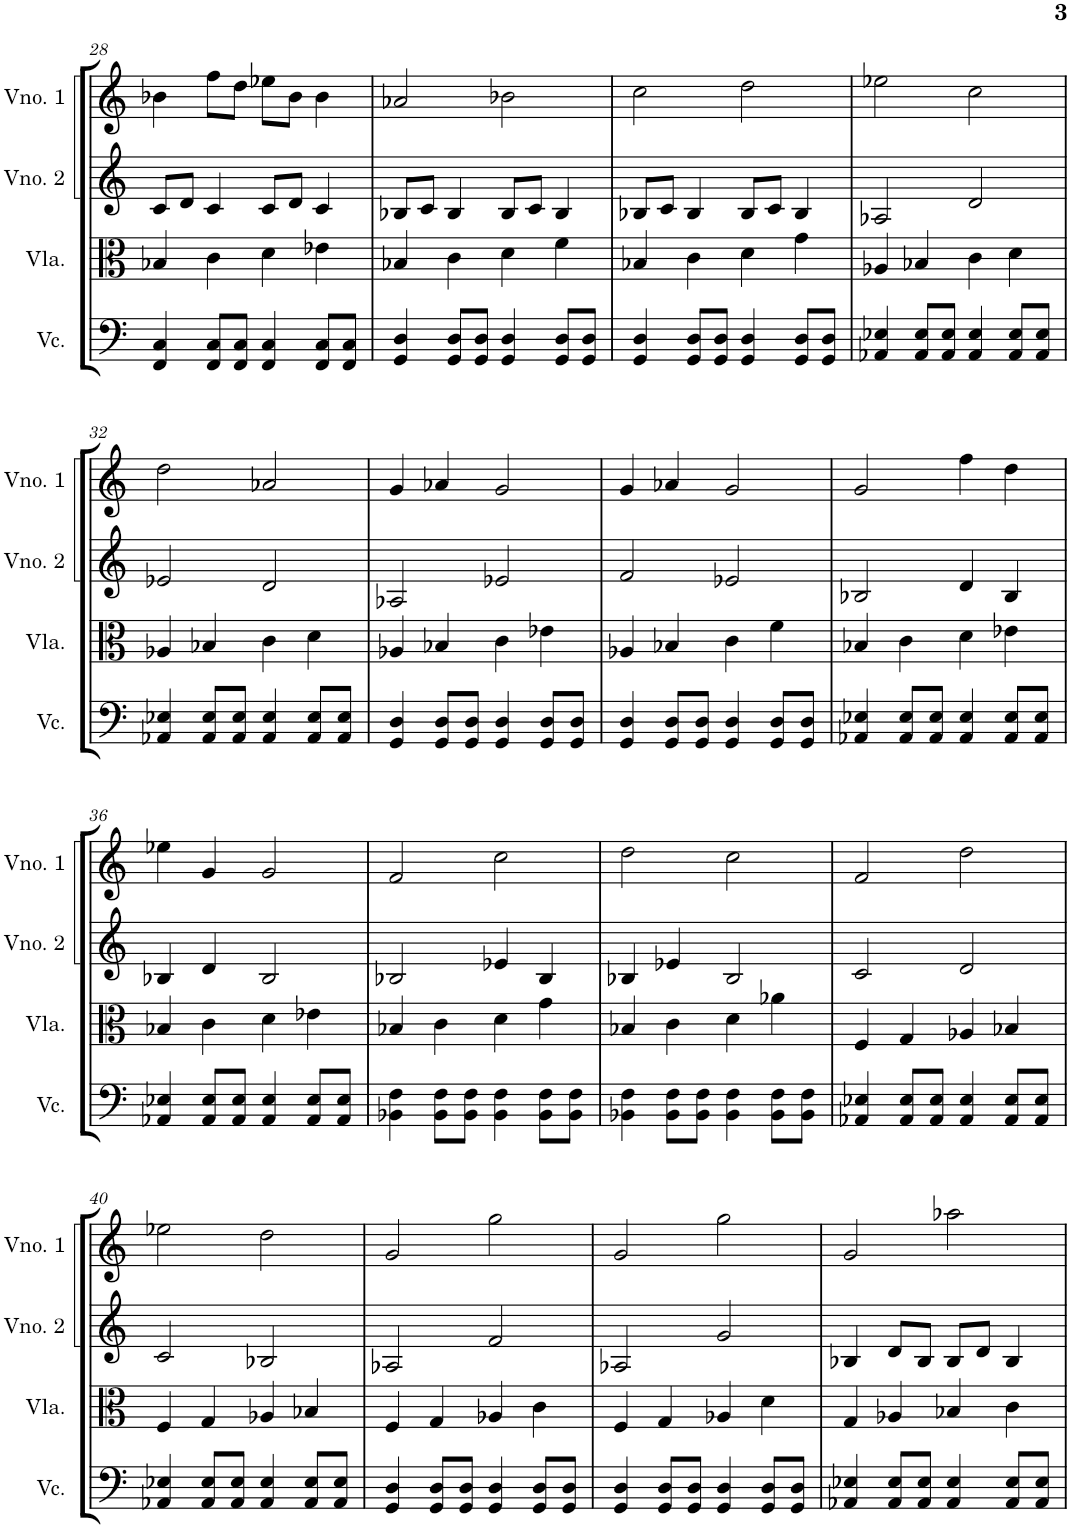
**kern	**kern	**kern	**kern
*part4	*part3	*part2	*part1
*staff4	*staff3	*staff2	*staff1
*I"Violoncelo	*I"Viola	*I"Violino 2	*I"Violino 1
*I'Vc.	*I'Vla.	*I'Vno. 2	*I'Vno. 1
!!LO:PB:g=z
*clefF4	*clefC3	*clefG2	*clefG2
*k[]	*k[]	*k[]	*k[]
*M4/4	*M4/4	*M4/4	*M4/4
=28	=28	=28	=28
4FF/ 4C/	4B-X/	8c/L	4b-X\
.	.	8d/J	.
8FF/ 8C/L	4c\	4c/	8ff\L
8FF/ 8C/J	.	.	8dd\J
4FF/ 4C/	4d\	8c/L	8ee-X\L
.	.	8d/J	8b-\J
8FF/ 8C/L	4e-X\	4c/	4b-\
8FF/ 8C/J	.	.	.
=29	=29	=29	=29
4GG/ 4D/	4B-X/	8B-X/L	2a-X/
.	.	8c/J	.
8GG/ 8D/L	4c\	4B-/	.
8GG/ 8D/J	.	.	.
4GG/ 4D/	4d\	8B-/L	2b-X\
.	.	8c/J	.
8GG/ 8D/L	4f\	4B-/	.
8GG/ 8D/J	.	.	.
=30	=30	=30	=30
4GG/ 4D/	4B-X/	8B-X/L	2cc\
.	.	8c/J	.
8GG/ 8D/L	4c\	4B-/	.
8GG/ 8D/J	.	.	.
4GG/ 4D/	4d\	8B-/L	2dd\
.	.	8c/J	.
8GG/ 8D/L	4g\	4B-/	.
8GG/ 8D/J	.	.	.
=31	=31	=31	=31
4AA-X/ 4E-X/	4A-X/	2A-X/	2ee-X\
8AA-/ 8E-/L	4B-X/	.	.
8AA-/ 8E-/J	.	.	.
4AA-/ 4E-/	4c\	2d/	2cc\
8AA-/ 8E-/L	4d\	.	.
8AA-/ 8E-/J	.	.	.
!!LO:LB:g=z
=32	=32	=32	=32
4AA-X/ 4E-X/	4A-X/	2e-X/	2dd\
8AA-/ 8E-/L	4B-X/	.	.
8AA-/ 8E-/J	.	.	.
4AA-/ 4E-/	4c\	2d/	2a-X/
8AA-/ 8E-/L	4d\	.	.
8AA-/ 8E-/J	.	.	.
=33	=33	=33	=33
4GG/ 4D/	4A-X/	2A-X/	4g/
8GG/ 8D/L	4B-X/	.	4a-X/
8GG/ 8D/J	.	.	.
4GG/ 4D/	4c\	2e-X/	2g/
8GG/ 8D/L	4e-X\	.	.
8GG/ 8D/J	.	.	.
=34	=34	=34	=34
4GG/ 4D/	4A-X/	2f/	4g/
8GG/ 8D/L	4B-X/	.	4a-X/
8GG/ 8D/J	.	.	.
4GG/ 4D/	4c\	2e-X/	2g/
8GG/ 8D/L	4f\	.	.
8GG/ 8D/J	.	.	.
=35	=35	=35	=35
4AA-X/ 4E-X/	4B-X/	2B-X/	2g/
8AA-/ 8E-/L	4c\	.	.
8AA-/ 8E-/J	.	.	.
4AA-/ 4E-/	4d\	4d/	4ff\
8AA-/ 8E-/L	4e-X\	4B-/	4dd\
8AA-/ 8E-/J	.	.	.
!!LO:LB:g=z
=36	=36	=36	=36
4AA-X/ 4E-X/	4B-X/	4B-X/	4ee-X\
8AA-/ 8E-/L	4c\	4d/	4g/
8AA-/ 8E-/J	.	.	.
4AA-/ 4E-/	4d\	2B-/	2g/
8AA-/ 8E-/L	4e-X\	.	.
8AA-/ 8E-/J	.	.	.
=37	=37	=37	=37
4BB-X\ 4F\	4B-X/	2B-X/	2f/
8BB-\ 8F\L	4c\	.	.
8BB-\ 8F\J	.	.	.
4BB-\ 4F\	4d\	4e-X/	2cc\
8BB-\ 8F\L	4g\	4B-/	.
8BB-\ 8F\J	.	.	.
=38	=38	=38	=38
4BB-X\ 4F\	4B-X/	4B-X/	2dd\
8BB-\ 8F\L	4c\	4e-X/	.
8BB-\ 8F\J	.	.	.
4BB-\ 4F\	4d\	2B-/	2cc\
8BB-\ 8F\L	4a-X\	.	.
8BB-\ 8F\J	.	.	.
=39	=39	=39	=39
4AA-X/ 4E-X/	4F/	2c/	2f/
8AA-/ 8E-/L	4G/	.	.
8AA-/ 8E-/J	.	.	.
4AA-/ 4E-/	4A-X/	2d/	2dd\
8AA-/ 8E-/L	4B-X/	.	.
8AA-/ 8E-/J	.	.	.
!!LO:LB:g=z
=40	=40	=40	=40
4AA-X/ 4E-X/	4F/	2c/	2ee-X\
8AA-/ 8E-/L	4G/	.	.
8AA-/ 8E-/J	.	.	.
4AA-/ 4E-/	4A-X/	2B-X/	2dd\
8AA-/ 8E-/L	4B-X/	.	.
8AA-/ 8E-/J	.	.	.
=41	=41	=41	=41
4GG/ 4D/	4F/	2A-X/	2g/
8GG/ 8D/L	4G/	.	.
8GG/ 8D/J	.	.	.
4GG/ 4D/	4A-X/	2f/	2gg\
8GG/ 8D/L	4c\	.	.
8GG/ 8D/J	.	.	.
=42	=42	=42	=42
4GG/ 4D/	4F/	2A-X/	2g/
8GG/ 8D/L	4G/	.	.
8GG/ 8D/J	.	.	.
4GG/ 4D/	4A-X/	2g/	2gg\
8GG/ 8D/L	4d\	.	.
8GG/ 8D/J	.	.	.
=43	=43	=43	=43
4AA-X/ 4E-X/	4G/	4B-X/	2g/
8AA-/ 8E-/L	4A-X/	8d/L	.
8AA-/ 8E-/J	.	8B-/J	.
4AA-/ 4E-/	4B-X/	8B-/L	2aa-X\
.	.	8d/J	.
8AA-/ 8E-/L	4c\	4B-/	.
8AA-/ 8E-/J	.	.	.
=	=	=	=
*-	*-	*-	*-
